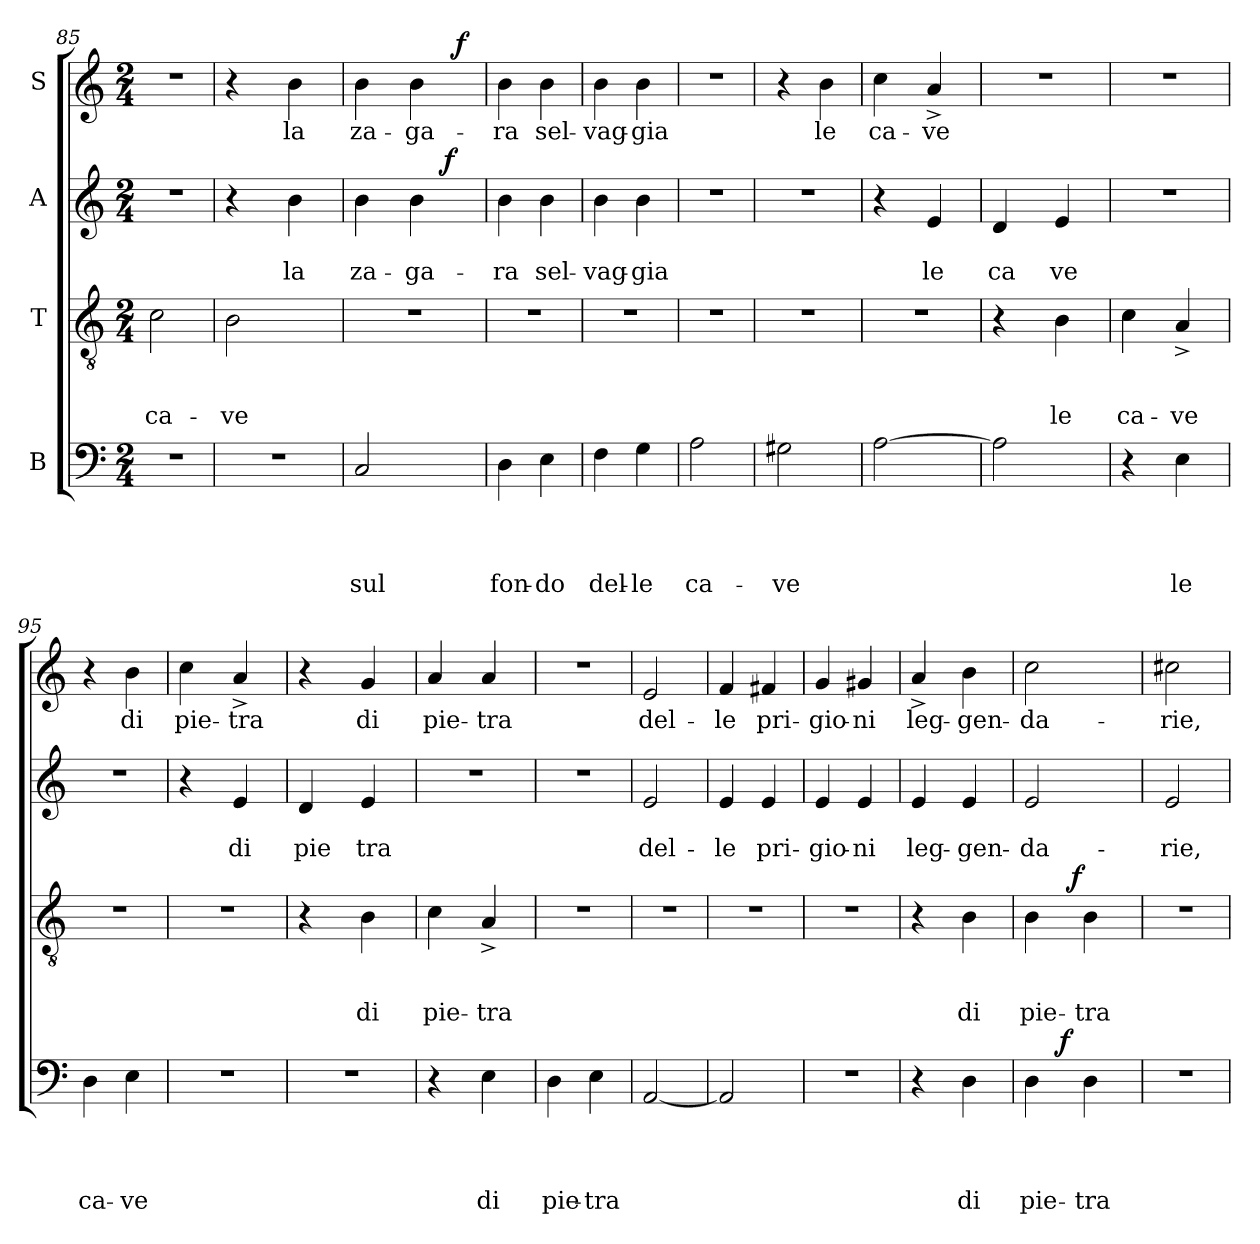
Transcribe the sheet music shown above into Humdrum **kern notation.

**kern	**text	**text	**text	**text	**dynam	**kern	**text	**text	**text	**dynam	**kern	**text	**text	**dynam	**kern	**text	**dynam
*part4	*part4	*part4	*part4	*part4	*part4	*part3	*part3	*part3	*part3	*part3	*part2	*part2	*part2	*part2	*part1	*part1	*part1
*staff4	*staff4	*staff4	*staff4	*staff4	*staff4	*staff3	*staff3	*staff3	*staff3	*staff3	*staff2	*staff2	*staff2	*staff2	*staff1	*staff1	*staff1
*I"B	*	*	*	*	*	*I"T	*	*	*	*	*I"A	*	*	*	*I"S	*	*
*clefF4	*	*	*	*	*	*clefGv2	*	*	*	*	*clefG2	*	*	*	*clefG2	*	*
*k[]	*	*	*	*	*	*k[]	*	*	*	*	*k[]	*	*	*	*k[]	*	*
*C:	*	*	*	*	*	*C:	*	*	*	*	*C:	*	*	*	*C:	*	*
*M2/4	*	*	*	*	*	*M2/4	*	*	*	*	*M2/4	*	*	*	*M2/4	*	*
=85	=85	=85	=85	=85	=85	=85	=85	=85	=85	=85	=85	=85	=85	=85	=85	=85	=85
!LO:N:vis=1	!	!	!	!	!	!	!	!	!LO:LY:b	!	!LO:N:vis=1	!	!	!	!LO:N:vis=1	!	!
2r	.	.	.	.	.	2c\	.	.	ca-	.	2r	.	.	.	2r	.	.
=86	=86	=86	=86	=86	=86	=86	=86	=86	=86	=86	=86	=86	=86	=86	=86	=86	=86
!LO:N:vis=1	!	!	!	!	!	!	!	!	!LO:LY:b	!	!	!	!	!	!	!	!
*	*	*	*	*	*	*	*	*	*	*	*^	*	*	*	*	*	*
2r	.	.	.	.	.	2B\	.	.	-ve	.	4r	8ryy	.	.	.	4r	.	.
.	.	.	.	.	.	.	.	.	.	.	.	32ryy	.	.	.	.	.	.
.	.	.	.	.	.	.	.	.	.	.	.	4ryy	.	.	.	.	.	.
!	!	!	!	!	!	!	!	!	!	!	!LO:N:head=solid	!	!	!LO:LY:b	!	!LO:N:head=solid	!LO:LY:b	!
.	.	.	.	.	.	.	.	.	.	.	4b\	.	.	la	.	4b\	la	.
.	.	.	.	.	.	.	.	.	.	.	.	16.ryy	.	.	.	.	.	.
=87	=87	=87	=87	=87	=87	=87	=87	=87	=87	=87	=87	=87	=87	=87	=87	=87	=87	=87
!	!	!	!	!LO:LY:b	!	!LO:N:vis=1	!	!	!	!	!LO:N:head=solid	!	!	!LO:LY:b	!	!LO:N:head=solid	!LO:LY:b	!
*^	*	*	*	*	*	*	*	*	*	*	*	*	*	*	*	*^	*	*
2C/	16.ryy	.	.	.	sul	.	2r	.	.	.	.	4b>\	4.ryy	.	za-	.	4b>\	4ryy	za-	.
.	4ryy	.	.	.	.	.	.	.	.	.	.	.	.	.	.	.	.	.	.	.
!	!	!	!	!	!	!	!	!	!	!	!	!LO:N:head=solid	!	!	!LO:LY:b	!	!LO:N:head=solid	!	!LO:LY:b	!
.	.	.	.	.	.	.	.	.	.	.	.	4b>\	.	.	-ga-	.	4b>\	8ryy	-ga-	.
.	8ryy	.	.	.	.	.	.	.	.	.	.	.	.	.	.	.	.	.	.	.
!	!	!	!	!	!	!	!	!	!	!	!	!	!	!	!	!LO:DY:a	!	!	!	!
.	.	.	.	.	.	.	.	.	.	.	.	.	8ryy	.	.	f	.	32ryy	.	.
!	!	!	!	!	!	!	!	!	!	!	!	!	!	!	!	!	!	!	!	!LO:DY:a
.	.	.	.	.	.	.	.	.	.	.	.	.	.	.	.	.	.	16.ryy	.	f
.	32ryy	.	.	.	.	.	.	.	.	.	.	.	.	.	.	.	.	.	.	.
=88	=88	=88	=88	=88	=88	=88	=88	=88	=88	=88	=88	=88	=88	=88	=88	=88	=88	=88	=88	=88
!	!	!	!	!	!LO:LY:b	!	!LO:N:vis=1	!	!	!	!	!LO:N:head=solid	!	!	!LO:LY:b	!	!LO:N:head=solid	!	!LO:LY:b	!
*	*	*	*	*	*	*	*	*	*	*	*	*v	*v	*	*	*	*	*	*	*
*v	*v	*	*	*	*	*	*	*	*	*	*	*	*	*	*	*v	*v	*	*
4D\	.	.	.	fon-	.	2r	.	.	.	.	4b\	.	-ra	.	4b\	-ra	.
!	!	!	!	!LO:LY:b	!	!	!	!	!	!	!LO:N:head=solid	!	!LO:LY:b	!	!LO:N:head=solid	!LO:LY:b	!
4E\	.	.	.	-do	.	.	.	.	.	.	4b\	.	sel-	.	4b\	sel-	.
=89	=89	=89	=89	=89	=89	=89	=89	=89	=89	=89	=89	=89	=89	=89	=89	=89	=89
!	!	!	!	!LO:LY:b	!	!LO:N:vis=1	!	!	!	!	!LO:N:head=solid	!	!LO:LY:b	!	!LO:N:head=solid	!LO:LY:b	!
4F\	.	.	.	del-	.	2r	.	.	.	.	4b\	.	-vag-	.	4b\	-vag-	.
!	!	!	!	!LO:LY:b	!	!	!	!	!	!	!LO:N:head=solid	!	!LO:LY:b	!	!LO:N:head=solid	!LO:LY:b	!
4G\	.	.	.	-le	.	.	.	.	.	.	4b\	.	-gia	.	4b\	-gia	.
=90	=90	=90	=90	=90	=90	=90	=90	=90	=90	=90	=90	=90	=90	=90	=90	=90	=90
!	!	!	!	!LO:LY:b	!	!LO:N:vis=1	!	!	!	!	!LO:N:vis=1	!	!	!	!LO:N:vis=1	!	!
2A\	.	.	.	ca-	.	2r	.	.	.	.	2r	.	.	.	2r	.	.
=91	=91	=91	=91	=91	=91	=91	=91	=91	=91	=91	=91	=91	=91	=91	=91	=91	=91
!	!	!	!	!LO:LY:b	!	!LO:N:vis=1	!	!	!	!	!LO:N:vis=1	!	!	!	!	!	!
2G#X\	.	.	.	-ve	.	2r	.	.	.	.	2r	.	.	.	4r	.	.
!	!	!	!	!	!	!	!	!	!	!	!	!	!	!	!	!LO:LY:b	!
.	.	.	.	.	.	.	.	.	.	.	.	.	.	.	4b\	le	.
=92	=92	=92	=92	=92	=92	=92	=92	=92	=92	=92	=92	=92	=92	=92	=92	=92	=92
!	!	!	!	!	!	!LO:N:vis=1	!	!	!	!	!	!	!	!	!	!LO:LY:b	!
*	*	*	*	*	*	*	*	*	*	*	*^	*	*	*	*	*	*
[>2A\	.	.	.	.	.	2r	.	.	.	.	4r	8.ryy	.	.	.	4cc\	ca-	.
.	.	.	.	.	.	.	.	.	.	.	.	4ryy	.	.	.	.	.	.
!	!	!	!	!	!	!	!	!	!	!	!	!	!	!LO:LY:b	!	!	!LO:LY:b	!
.	.	.	.	.	.	.	.	.	.	.	4e/	.	.	le	.	4a^</	-ve	.
.	.	.	.	.	.	.	.	.	.	.	.	16ryy	.	.	.	.	.	.
=93	=93	=93	=93	=93	=93	=93	=93	=93	=93	=93	=93	=93	=93	=93	=93	=93	=93	=93
!	!	!	!	!	!	!	!	!	!	!	!	!	!	!LO:LY:b	!	!LO:N:vis=1	!	!
*	*	*	*	*	*	*^	*	*	*	*	*v	*v	*	*	*	*	*	*
2A\]	.	.	.	.	.	4r	8ryy	.	.	.	.	4d/	.	ca	.	2r	.	.
.	.	.	.	.	.	.	32ryy	.	.	.	.	.	.	.	.	.	.	.
.	.	.	.	.	.	.	4ryy	.	.	.	.	.	.	.	.	.	.	.
!	!	!	!	!	!	!	!	!	!	!LO:LY:b	!	!	!	!LO:LY:b	!	!	!	!
.	.	.	.	.	.	4B\	.	.	.	le	.	4e/	.	ve	.	.	.	.
.	.	.	.	.	.	.	16.ryy	.	.	.	.	.	.	.	.	.	.	.
=94	=94	=94	=94	=94	=94	=94	=94	=94	=94	=94	=94	=94	=94	=94	=94	=94	=94	=94
!	!	!	!	!	!	!	!	!	!	!LO:LY:b	!	!LO:N:vis=1	!	!	!	!LO:N:vis=1	!	!
*^	*	*	*	*	*	*v	*v	*	*	*	*	*	*	*	*	*	*	*
4r	8.ryy	.	.	.	.	.	4c\	.	.	ca-	.	2r	.	.	.	2r	.	.
.	4ryy	.	.	.	.	.	.	.	.	.	.	.	.	.	.	.	.	.
!	!	!	!	!	!LO:LY:b	!	!	!	!	!LO:LY:b	!	!	!	!	!	!	!	!
4E\	.	.	.	.	le	.	4A^</	.	.	-ve	.	.	.	.	.	.	.	.
.	16ryy	.	.	.	.	.	.	.	.	.	.	.	.	.	.	.	.	.
=95	=95	=95	=95	=95	=95	=95	=95	=95	=95	=95	=95	=95	=95	=95	=95	=95	=95	=95
!	!	!	!	!	!LO:LY:b	!	!LO:N:vis=1	!	!	!	!	!LO:N:vis=1	!	!	!	!	!	!
*v	*v	*	*	*	*	*	*	*	*	*	*	*	*	*	*	*	*	*
4D\	.	.	.	ca-	.	2r	.	.	.	.	2r	.	.	.	4r	.	.
!	!	!	!	!LO:LY:b	!	!	!	!	!	!	!	!	!	!	!	!LO:LY:b	!
4E\	.	.	.	-ve	.	.	.	.	.	.	.	.	.	.	4b\	di	.
=96	=96	=96	=96	=96	=96	=96	=96	=96	=96	=96	=96	=96	=96	=96	=96	=96	=96
!LO:N:vis=1	!	!	!	!	!	!LO:N:vis=1	!	!	!	!	!	!	!	!	!	!LO:LY:b	!
*	*	*	*	*	*	*	*	*	*	*	*^	*	*	*	*	*	*
2r	.	.	.	.	.	2r	.	.	.	.	4r	8.ryy	.	.	.	4cc\	pie-	.
.	.	.	.	.	.	.	.	.	.	.	.	4ryy	.	.	.	.	.	.
!	!	!	!	!	!	!	!	!	!	!	!	!	!	!LO:LY:b	!	!	!LO:LY:b	!
.	.	.	.	.	.	.	.	.	.	.	4e/	.	.	di	.	4a^</	-tra	.
.	.	.	.	.	.	.	.	.	.	.	.	16ryy	.	.	.	.	.	.
=97	=97	=97	=97	=97	=97	=97	=97	=97	=97	=97	=97	=97	=97	=97	=97	=97	=97	=97
!LO:N:vis=1	!	!	!	!	!	!	!	!	!	!	!	!	!	!LO:LY:b	!	!	!	!
*	*	*	*	*	*	*^	*	*	*	*	*v	*v	*	*	*	*	*	*
2r	.	.	.	.	.	4r	8ryy	.	.	.	.	4d/	.	pie	.	4r	.	.
.	.	.	.	.	.	.	32ryy	.	.	.	.	.	.	.	.	.	.	.
.	.	.	.	.	.	.	4ryy	.	.	.	.	.	.	.	.	.	.	.
!	!	!	!	!	!	!	!	!	!	!LO:LY:b	!	!	!	!LO:LY:b	!	!	!LO:LY:b	!
.	.	.	.	.	.	4B\	.	.	.	di	.	4e/	.	tra	.	4g/	di	.
.	.	.	.	.	.	.	16.ryy	.	.	.	.	.	.	.	.	.	.	.
!!LO:LB:g=z
=98	=98	=98	=98	=98	=98	=98	=98	=98	=98	=98	=98	=98	=98	=98	=98	=98	=98	=98
!	!	!	!	!	!	!	!	!	!	!LO:LY:b	!	!LO:N:vis=1	!	!	!	!	!LO:LY:b	!
*^	*	*	*	*	*	*v	*v	*	*	*	*	*	*	*	*	*	*	*
4r	8.ryy	.	.	.	.	.	4c\	.	.	pie-	.	2r	.	.	.	4a/	pie-	.
.	4ryy	.	.	.	.	.	.	.	.	.	.	.	.	.	.	.	.	.
!	!	!	!	!	!LO:LY:b	!	!	!	!	!LO:LY:b	!	!	!	!	!	!	!LO:LY:b	!
4E\	.	.	.	.	di	.	4A^</	.	.	-tra	.	.	.	.	.	4a/	-tra	.
.	16ryy	.	.	.	.	.	.	.	.	.	.	.	.	.	.	.	.	.
=99	=99	=99	=99	=99	=99	=99	=99	=99	=99	=99	=99	=99	=99	=99	=99	=99	=99	=99
!	!	!	!	!	!LO:LY:b	!	!LO:N:vis=1	!	!	!	!	!LO:N:vis=1	!	!	!	!LO:N:vis=1	!	!
*v	*v	*	*	*	*	*	*	*	*	*	*	*	*	*	*	*	*	*
4D\	.	.	.	pie-	.	2r	.	.	.	.	2r	.	.	.	2r	.	.
!	!	!	!	!LO:LY:b	!	!	!	!	!	!	!	!	!	!	!	!	!
4E\	.	.	.	-tra	.	.	.	.	.	.	.	.	.	.	.	.	.
=100	=100	=100	=100	=100	=100	=100	=100	=100	=100	=100	=100	=100	=100	=100	=100	=100	=100
!	!	!	!	!	!	!LO:N:vis=1	!	!	!	!	!	!	!LO:LY:b	!	!	!LO:LY:b	!
[<2AA/	.	.	.	.	.	2r	.	.	.	.	2e/	.	del-	.	2e/	del-	.
=101	=101	=101	=101	=101	=101	=101	=101	=101	=101	=101	=101	=101	=101	=101	=101	=101	=101
!	!	!	!	!	!	!LO:N:vis=1	!	!	!	!	!	!	!LO:LY:b	!	!	!LO:LY:b	!
2AA/]	.	.	.	.	.	2r	.	.	.	.	4e/	.	-le	.	4f/	-le	.
!	!	!	!	!	!	!	!	!	!	!	!	!	!LO:LY:b	!	!	!LO:LY:b	!
.	.	.	.	.	.	.	.	.	.	.	4e/	.	pri-	.	4f#X/	pri-	.
=102	=102	=102	=102	=102	=102	=102	=102	=102	=102	=102	=102	=102	=102	=102	=102	=102	=102
!LO:N:vis=1	!	!	!	!	!	!LO:N:vis=1	!	!	!	!	!	!	!LO:LY:b	!	!	!LO:LY:b	!
2r	.	.	.	.	.	2r	.	.	.	.	4e/	.	-gio-	.	4g/	-gio-	.
!	!	!	!	!	!	!	!	!	!	!	!	!	!LO:LY:b	!	!	!LO:LY:b	!
.	.	.	.	.	.	.	.	.	.	.	4e/	.	-ni	.	4g#X/	-ni	.
=103	=103	=103	=103	=103	=103	=103	=103	=103	=103	=103	=103	=103	=103	=103	=103	=103	=103
!	!	!	!	!	!	!	!	!	!	!	!	!	!LO:LY:b	!	!	!LO:LY:b	!
*^	*	*	*	*	*	*^	*	*	*	*	*	*	*	*	*	*	*
4r	8..ryy	.	.	.	.	.	4r	8..ryy	.	.	.	.	4e/	.	leg-	.	4a^</	leg-	.
.	4ryy	.	.	.	.	.	.	4ryy	.	.	.	.	.	.	.	.	.	.	.
!LO:N:head=solid	!	!	!	!	!LO:LY:b	!	!LO:N:head=solid	!	!	!	!LO:LY:b	!	!	!	!LO:LY:b	!	!	!LO:LY:b	!
4D\	.	.	.	.	di	.	4B\	.	.	.	di	.	4e/	.	-gen-	.	4b\	-gen-	.
.	32ryy	.	.	.	.	.	.	32ryy	.	.	.	.	.	.	.	.	.	.	.
=104	=104	=104	=104	=104	=104	=104	=104	=104	=104	=104	=104	=104	=104	=104	=104	=104	=104	=104	=104
!LO:N:head=solid	!	!	!	!	!LO:LY:b	!	!LO:N:head=solid	!	!	!	!LO:LY:b	!	!	!	!LO:LY:b	!	!	!LO:LY:b	!
4D>\	8.ryy	.	.	.	pie-	.	4B>\	8..ryy	.	.	pie-	.	2e/	.	-da-	.	2cc\	-da-	.
!	!	!	!	!	!	!LO:DY:a	!	!	!	!	!	!	!	!	!	!	!	!	!
.	4ryy	.	.	.	.	f	.	.	.	.	.	.	.	.	.	.	.	.	.
!	!	!	!	!	!	!	!	!	!	!	!	!LO:DY:a	!	!	!	!	!	!	!
.	.	.	.	.	.	.	.	4ryy	.	.	.	f	.	.	.	.	.	.	.
!LO:N:head=solid	!	!	!	!	!LO:LY:b	!	!LO:N:head=solid	!	!	!	!LO:LY:b	!	!	!	!	!	!	!	!
4D\	.	.	.	.	-tra	.	4B>\	.	.	.	-tra	.	.	.	.	.	.	.	.
.	16ryy	.	.	.	.	.	.	.	.	.	.	.	.	.	.	.	.	.	.
.	.	.	.	.	.	.	.	32ryy	.	.	.	.	.	.	.	.	.	.	.
=105	=105	=105	=105	=105	=105	=105	=105	=105	=105	=105	=105	=105	=105	=105	=105	=105	=105	=105	=105
!LO:N:vis=1	!	!	!	!	!	!	!LO:N:vis=1	!	!	!	!	!	!	!	!LO:LY:b	!	!	!LO:LY:b	!
*v	*v	*	*	*	*	*	*	*	*	*	*	*	*	*	*	*	*	*	*
*	*	*	*	*	*	*v	*v	*	*	*	*	*	*	*	*	*	*	*
2r	.	.	.	.	.	2r	.	.	.	.	2e/	.	-rie,	.	2cc#X\	-rie,	.
=	=	=	=	=	=	=	=	=	=	=	=	=	=	=	=	=	=
*-	*-	*-	*-	*-	*-	*-	*-	*-	*-	*-	*-	*-	*-	*-	*-	*-	*-
